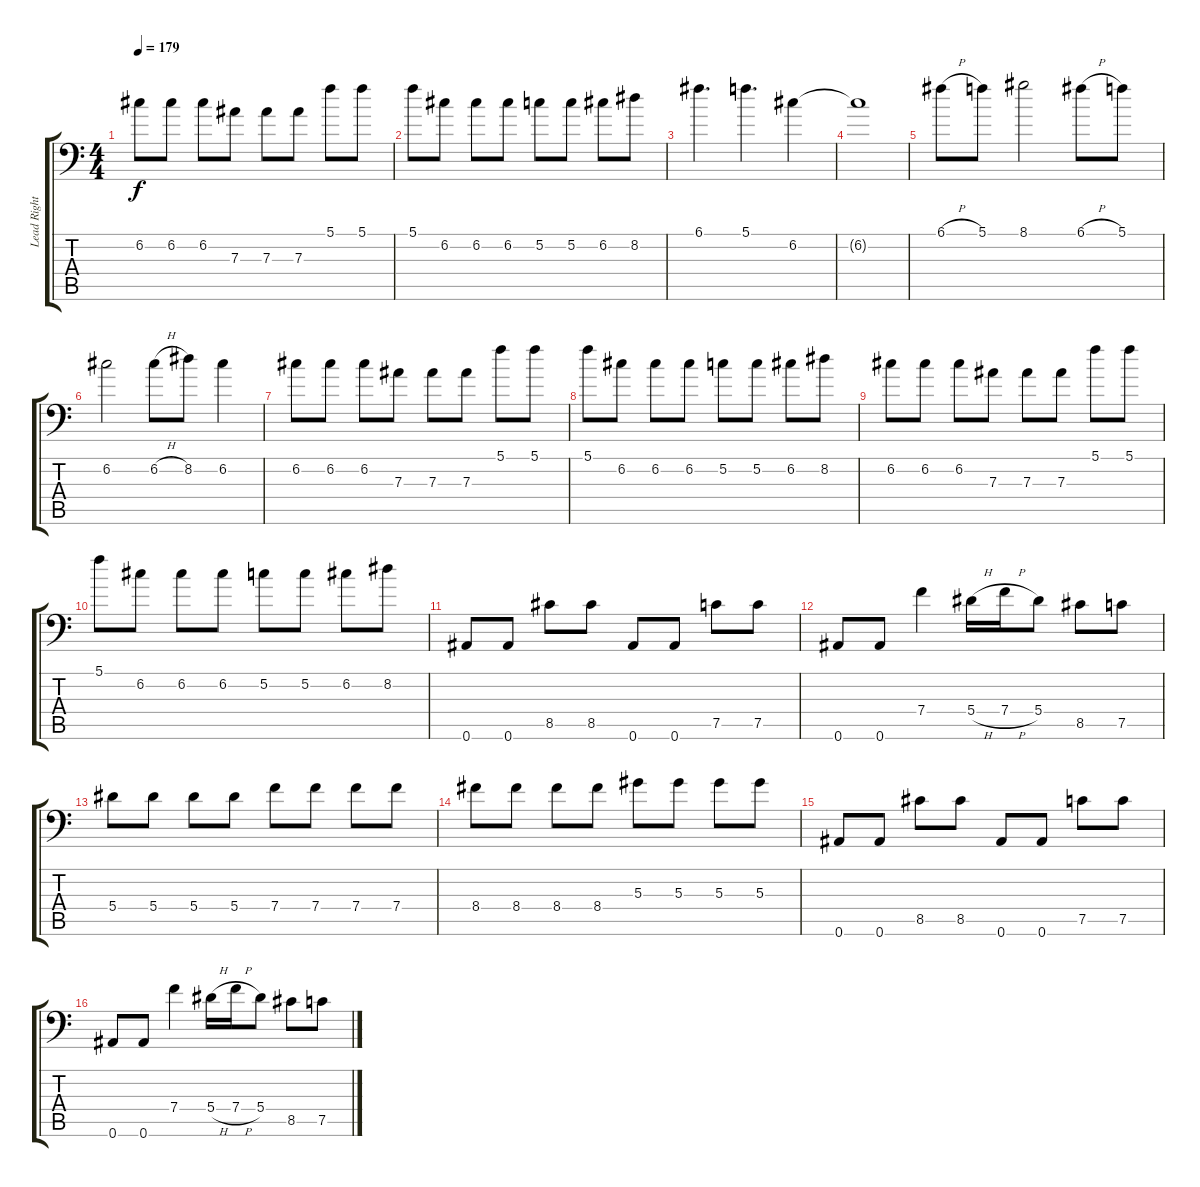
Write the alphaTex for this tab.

\track ("Lead Right 1" "Lead Right") {instrument distortionguitar}
\staff {score tabs}
\tuning (C4 G3 Eb3 Bb2 F2 Bb1) {hide}
\ts (4 4)
\tempo 179
\clef f4
\ks c
6.2.8{dy f} 6.2.8 6.2.8 7.3.8 7.3.8 7.3.8 5.1.8 5.1.8 |
5.1.8 6.2.8 6.2.8 6.2.8 5.2.8 5.2.8 6.2.8 8.2.8 |
6.1.4{d} 5.1.4{d} 6.2.4 |
6.2{t}.1 |
6.1{h}.8 5.1.8 8.1.2 6.1{h}.8 5.1.8 |
6.2.2 6.2{h}.8 8.2.8 6.2.4 |
6.2.8 6.2.8 6.2.8 7.3.8 7.3.8 7.3.8 5.1.8 5.1.8 |
5.1.8 6.2.8 6.2.8 6.2.8 5.2.8 5.2.8 6.2.8 8.2.8 |
6.2.8 6.2.8 6.2.8 7.3.8 7.3.8 7.3.8 5.1.8 5.1.8 |
5.1.8 6.2.8 6.2.8 6.2.8 5.2.8 5.2.8 6.2.8 8.2.8 |
0.6.8 0.6.8 8.5.8 8.5.8 0.6.8 0.6.8 7.5.8 7.5.8 |
0.6.8 0.6.8 7.4.4 5.4{h}.16 7.4{h}.16 5.4.8 8.5.8 7.5.8 |
5.4.8 5.4.8 5.4.8 5.4.8 7.4.8 7.4.8 7.4.8 7.4.8 |
8.4.8 8.4.8 8.4.8 8.4.8 5.3.8 5.3.8 5.3.8 5.3.8 |
0.6.8 0.6.8 8.5.8 8.5.8 0.6.8 0.6.8 7.5.8 7.5.8 |
0.6.8 0.6.8 7.4.4 5.4{h}.16 7.4{h}.16 5.4.8 8.5.8 7.5.8
